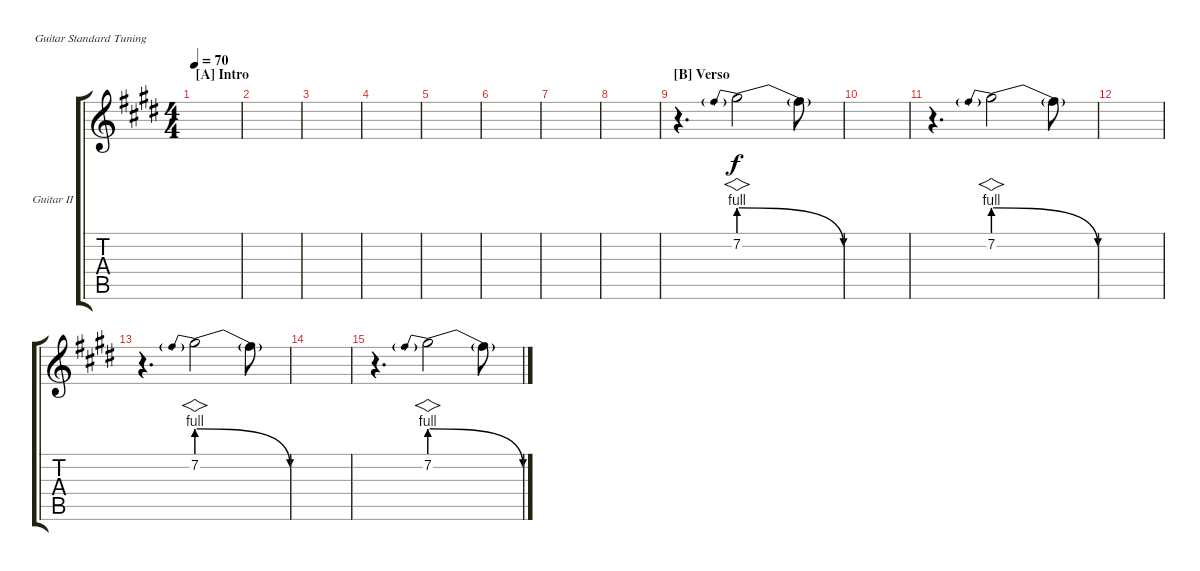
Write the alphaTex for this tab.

\defaultSystemsLayout 4
\bracketExtendMode groupsimilarinstruments
\firstSystemTrackNameOrientation horizontal
\otherSystemsTrackNameOrientation horizontal
\track ("Guitar II" "Guitar II") {instrument overdrivenguitar}
\staff {score tabs}
\tuning (E4 B3 G3 D3 A2 E2)
\ts (4 4)
\section ("A" "Intro")
\tempo 70
\clef g2
\ks e
|
|
|
|
|
|
|
|
\section ("B" "Verso")
r.4{d} 7.2{be (prebendrelease 0 4 26.4 0)}.2{vs} 7.2{t}.8 |
|
r.4{d} 7.2{be (prebendrelease 0 4 26.4 0)}.2{vs} 7.2{t}.8 |
|
r.4{d} 7.2{be (prebendrelease 0 4 26.4 0)}.2{vs} 7.2{t}.8 |
|
r.4{d} 7.2{be (prebendrelease 0 4 26.4 0)}.2{vs} 7.2{t}.8
